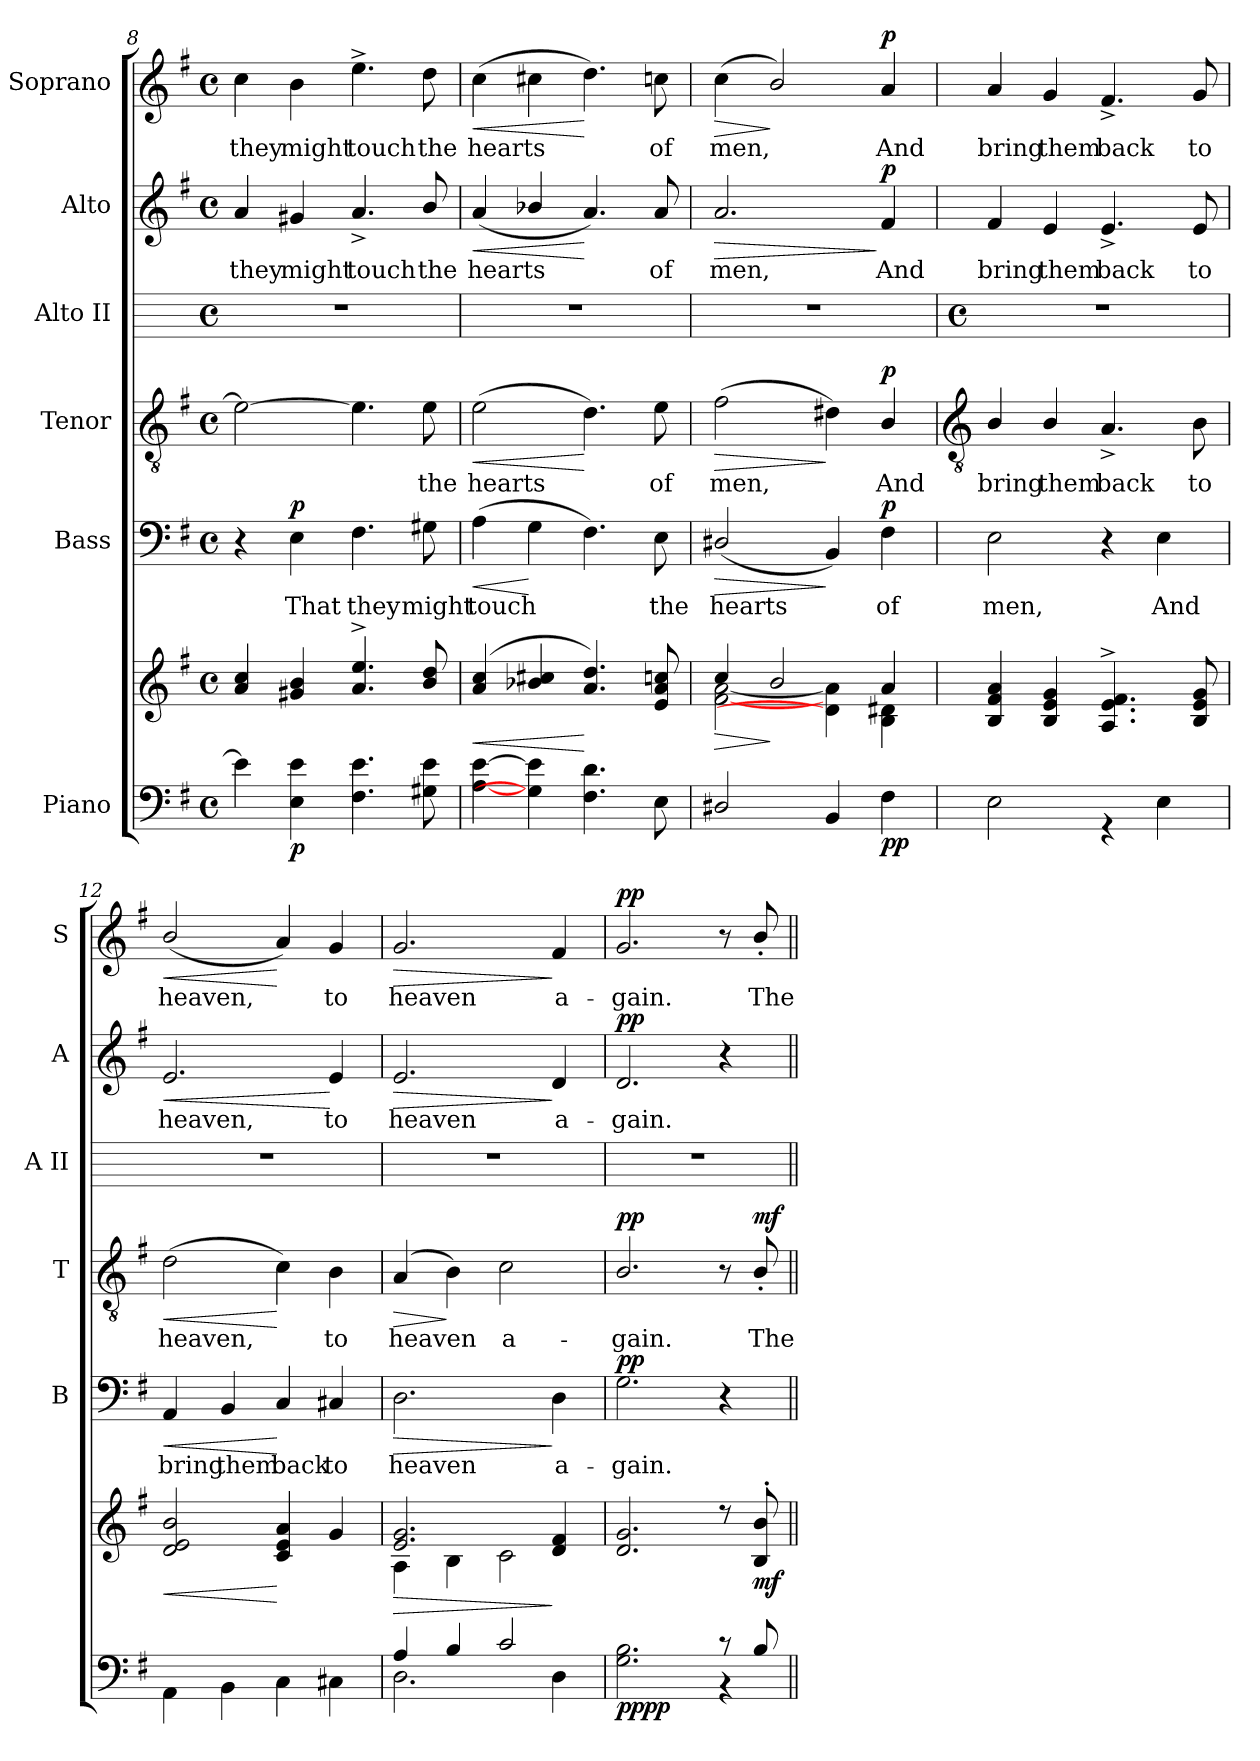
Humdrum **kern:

**kern	**kern	**dynam	**kern	**text	**dynam	**kern	**text	**dynam	**kern	**kern	**text	**dynam	**kern	**text	**dynam
*part6	*part6	*part6	*part5	*part5	*part5	*part4	*part4	*part4	*part3	*part2	*part2	*part2	*part1	*part1	*part1
*staff7	*staff6	*staff6/7	*staff5	*staff5	*staff5	*staff4	*staff4	*staff4	*staff3	*staff2	*staff2	*staff2	*staff1	*staff1	*staff1
*I"Piano	*	*	*I"Bass	*	*	*I"Tenor	*	*	*I"Alto II	*I"Alto	*	*	*I"Soprano	*	*
*	*	*	*I'B	*	*	*I'T	*	*	*I'A II	*I'A	*	*	*I'S	*	*
*clefF4	*clefG2	*	*clefF4	*	*	*clefGv2	*	*	*	*clefG2	*	*	*clefG2	*	*
*k[f#]	*k[f#]	*	*k[f#]	*	*	*k[f#]	*	*	*	*k[f#]	*	*	*k[f#]	*	*
*G:	*G:	*	*G:	*	*	*G:	*	*	*	*G:	*	*	*G:	*	*
*M4/4	*M4/4	*	*M4/4	*	*	*M4/4	*	*	*M4/4	*M4/4	*	*	*M4/4	*	*
*met(c)	*met(c)	*	*met(c)	*	*	*met(c)	*	*	*met(c)	*met(c)	*	*	*met(c)	*	*
=8	=8	=8	=8	=8	=8	=8	=8	=8	=8	=8	=8	=8	=8	=8	=8
*	*^	*	*	*	*	*	*	*	*	*	*	*	*	*	*
!	!	!	!	!	!	!	!	!	!	!	!	!LO:LY:b	!	!	!LO:LY:b	!
4e]	4a 4cc	1ryy	.	4r	.	.	2e_	.	.	1r	4a	they	.	4cc	they	.
!	!	!	!LO:DY:b=2	!	!LO:LY:b	!LO:DY:b	!	!	!	!	!	!LO:LY:b	!	!	!LO:LY:b	!
4E 4e	4g#X 4b	.	p	4E	That	p	.	.	.	.	4g#X	might	.	4b	might	.
!	!	!	!	!	!LO:LY:b	!	!	!	!	!	!	!LO:LY:b	!	!	!LO:LY:b	!
4.F# 4.e	4.a^ 4.ee^	.	.	4.F#	they	.	4.e]	.	.	.	4.a^	touch	.	4.ee^	touch	.
!	!	!	!	!	!LO:LY:b	!	!	!LO:LY:b	!	!	!	!LO:LY:b	!	!	!LO:LY:b	!
8G#X 8e	8b 8dd	.	.	8G#X	might	.	8e	the	.	.	8b/	the	.	8dd	the	.
=9	=9	=9	=9	=9	=9	=9	=9	=9	=9	=9	=9	=9	=9	=9	=9	=9
!	!	!	!LO:HP:b	!	!LO:LY:b	!LO:HP:b	!	!LO:LY:b	!LO:HP:b	!	!	!LO:LY:b	!LO:HP:b	!	!LO:LY:b	!LO:HP:b
[4A [4e	(>4a 4cc	1ryy	<	(>4A	touch	<	(>2e	hearts	<	1r	(<4a	hearts	<	(>4cc	hearts	<
4G] 4e]	4b-X 4cc#X	.	.	4G	.	[	.	.	.	.	4b-X/	.	.	4cc#X	.	.
4.F# 4.d	4.a 4.dd)	.	[	4.F#)	.	.	4.d)	.	[	.	4.a)	.	[	4.dd)	.	[
!	!	!	!	!	!LO:LY:b	!	!	!LO:LY:b	!	!	!	!LO:LY:b	!	!	!LO:LY:b	!
8E	8e 8a 8ccn	.	.	8E	the	.	8e	of	.	.	8a	of	.	8ccn	of	.
=10	=10	=10	=10	=10	=10	=10	=10	=10	=10	=10	=10	=10	=10	=10	=10	=10
!	!	!	!LO:HP:b	!	!LO:LY:b	!LO:HP:b	!	!LO:LY:b	!LO:HP:b	!	!	!LO:LY:b	!LO:HP:b	!	!LO:LY:b	!LO:HP:b
2D#X/	4cc/	[2f#\ [2a\	>	(<2D#X/	hearts	>	(>2f#	men,	>	1r	2.a	men,	>	(<4cc	men,	>
.	2b/	.	]	.	.	.	.	.	.	.	.	.	.	2b/)	.	]
4BB	.	4d#\] 4a\]	.	4BB)	.	]	4d#X)	.	]	.	.	.	.	.	.	.
!	!	!	!LO:DY:b=2	!	!LO:LY:b	!	!	!LO:LY:b	!	!	!	!LO:LY:b	!	!	!LO:LY:b	!
!	!	!	!LO:DY:n=1:b	!	!	!LO:DY:b	!	!	!LO:DY:b	!	!	!	!LO:DY:n=1:b	!	!	!LO:DY:b
4F#	4a	4B\ 4d#\	p p	4F#	of	p	4B/	And	p	.	4f#	And	] p	4a	And	p
!!LO:LB:g=z
=11	=11	=11	=11	=11	=11	=11	=11	=11	=11	=11	=11	=11	=11	=11	=11	=11
*	*	*	*	*	*	*	*clefGv2	*	*	*	*	*	*	*	*	*
*	*	*	*	*	*	*	*	*	*	*M4/4	*	*	*	*	*	*
*	*	*	*	*	*	*	*	*	*	*met(c)	*	*	*	*	*	*
*^	*	*	*	*	*	*	*	*	*	*	*	*	*	*	*	*
!	!	!	!	!	!	!LO:LY:b	!	!	!LO:LY:b	!	!	!	!LO:LY:b	!	!	!LO:LY:b	!
1ryy	2E	4B/ 4f#/ 4a/	1ryy	.	2E	men,	.	4B/	bring	.	1r	4f#	bring	.	4a	bring	.
!	!	!	!	!	!	!	!	!	!LO:LY:b	!	!	!	!LO:LY:b	!	!	!LO:LY:b	!
.	.	4B/ 4e/ 4g/	.	.	.	.	.	4B/	them	.	.	4e	them	.	4g	them	.
!	!	!	!	!	!	!	!	!	!LO:LY:b	!	!	!	!LO:LY:b	!	!	!LO:LY:b	!
.	4r	4.A/^ 4.e/^ 4.f#/^	.	.	4r	.	.	4.A^	back	.	.	4.e^	back	.	4.f#^	back	.
!	!	!	!	!	!	!LO:LY:b	!	!	!	!	!	!	!	!	!	!	!
.	4E	.	.	.	4E	And	.	.	.	.	.	.	.	.	.	.	.
!	!	!	!	!	!	!	!	!	!LO:LY:b	!	!	!	!LO:LY:b	!	!	!LO:LY:b	!
.	.	8B/ 8e/ 8g/	.	.	.	.	.	8B	to	.	.	8e	to	.	8g	to	.
=12	=12	=12	=12	=12	=12	=12	=12	=12	=12	=12	=12	=12	=12	=12	=12	=12	=12
!	!	!	!	!LO:HP:b	!	!LO:LY:b	!LO:HP:b	!	!LO:LY:b	!LO:HP:b	!	!	!LO:LY:b	!LO:HP:b	!	!LO:LY:b	!LO:HP:b
1ryy	4AA	2d/ 2e/ 2b/	1ryy	<	4AA	bring	<	(>2d\	heaven,	<	1r	2.e/	heaven,	<	(<2b/	heaven,	<
!	!	!	!	!	!	!LO:LY:b	!	!	!	!	!	!	!	!	!	!	!
.	4BB	.	.	.	4BB	them	.	.	.	.	.	.	.	.	.	.	.
!	!	!	!	!	!	!LO:LY:b	!	!	!	!	!	!	!	!	!	!	!
.	4C	4c/ 4e/ 4a/	.	[	4C	back	[	4c)	.	[	.	.	.	.	4a)	.	[
!	!	!	!	!	!	!LO:LY:b	!	!	!LO:LY:b	!	!	!	!LO:LY:b	!	!	!LO:LY:b	!
.	4C#X	4g/	.	.	4C#X	to	.	4B	to	.	.	4e	to	[	4g	to	.
=13	=13	=13	=13	=13	=13	=13	=13	=13	=13	=13	=13	=13	=13	=13	=13	=13	=13
!	!	!	!	!LO:HP:b	!	!LO:LY:b	!LO:HP:b	!	!LO:LY:b	!LO:HP:b	!	!	!LO:LY:b	!LO:HP:b	!	!LO:LY:b	!LO:HP:b
4A/	2.D	2.e/ 2.g/	4A\	>	2.D	heaven	>	(<4A	heaven	>	1r	2.e	heaven	>	2.g	heaven	>
4B/	.	.	4B\	.	.	.	.	4B\)	.	]	.	.	.	.	.	.	.
!	!	!	!	!	!	!	!	!	!LO:LY:b	!	!	!	!	!	!	!	!
2c/	.	.	2c\	.	.	.	.	2c	a-	.	.	.	.	.	.	.	.
!	!	!	!	!	!	!LO:LY:b	!	!	!	!	!	!	!LO:LY:b	!	!	!LO:LY:b	!
.	4D	4d/ 4f#/	.	]	4D	a-	]	.	.	.	.	4d	a-	]	4f#	a-	]
=14	=14	=14	=14	=14	=14	=14	=14	=14	=14	=14	=14	=14	=14	=14	=14	=14	=14
!	!	!	!	!LO:DY:b=2	!	!LO:LY:b	!	!	!LO:LY:b	!	!	!	!LO:LY:b	!	!	!LO:LY:b	!
!	!	!	!	!LO:DY:n=1:b	!	!	!LO:DY:b	!	!	!LO:DY:b	!	!	!	!LO:DY:b	!	!	!LO:DY:b
2.ryy	2.G 2.B	2.d/ 2.g/	1ryy	pp pp	2.G	gain.	pp	2.B/	gain.	pp	1r	2.d	gain.	pp	2.g	gain.	pp
8r	4r	8r	.	.	4r	.	.	8r	.	.	.	4r	.	.	8r	.	.
!	!	!	!	!LO:DY:n=2:b	!	!	!	!	!LO:LY:b	!LO:DY:b	!	!	!	!	!	!LO:LY:b	!
8B/	.	8B/' 8b/'	.	mf	.	.	.	8B'/	The	mf	.	.	.	.	8b'/	The	.
*v	*v	*	*	*	*	*	*	*	*	*	*	*	*	*	*	*	*
*	*v	*v	*	*	*	*	*	*	*	*	*	*	*	*	*	*
=||	=||	=||	=||	=||	=||	=||	=||	=||	=||	=||	=||	=||	=||	=||	=||
*-	*-	*-	*-	*-	*-	*-	*-	*-	*-	*-	*-	*-	*-	*-	*-
